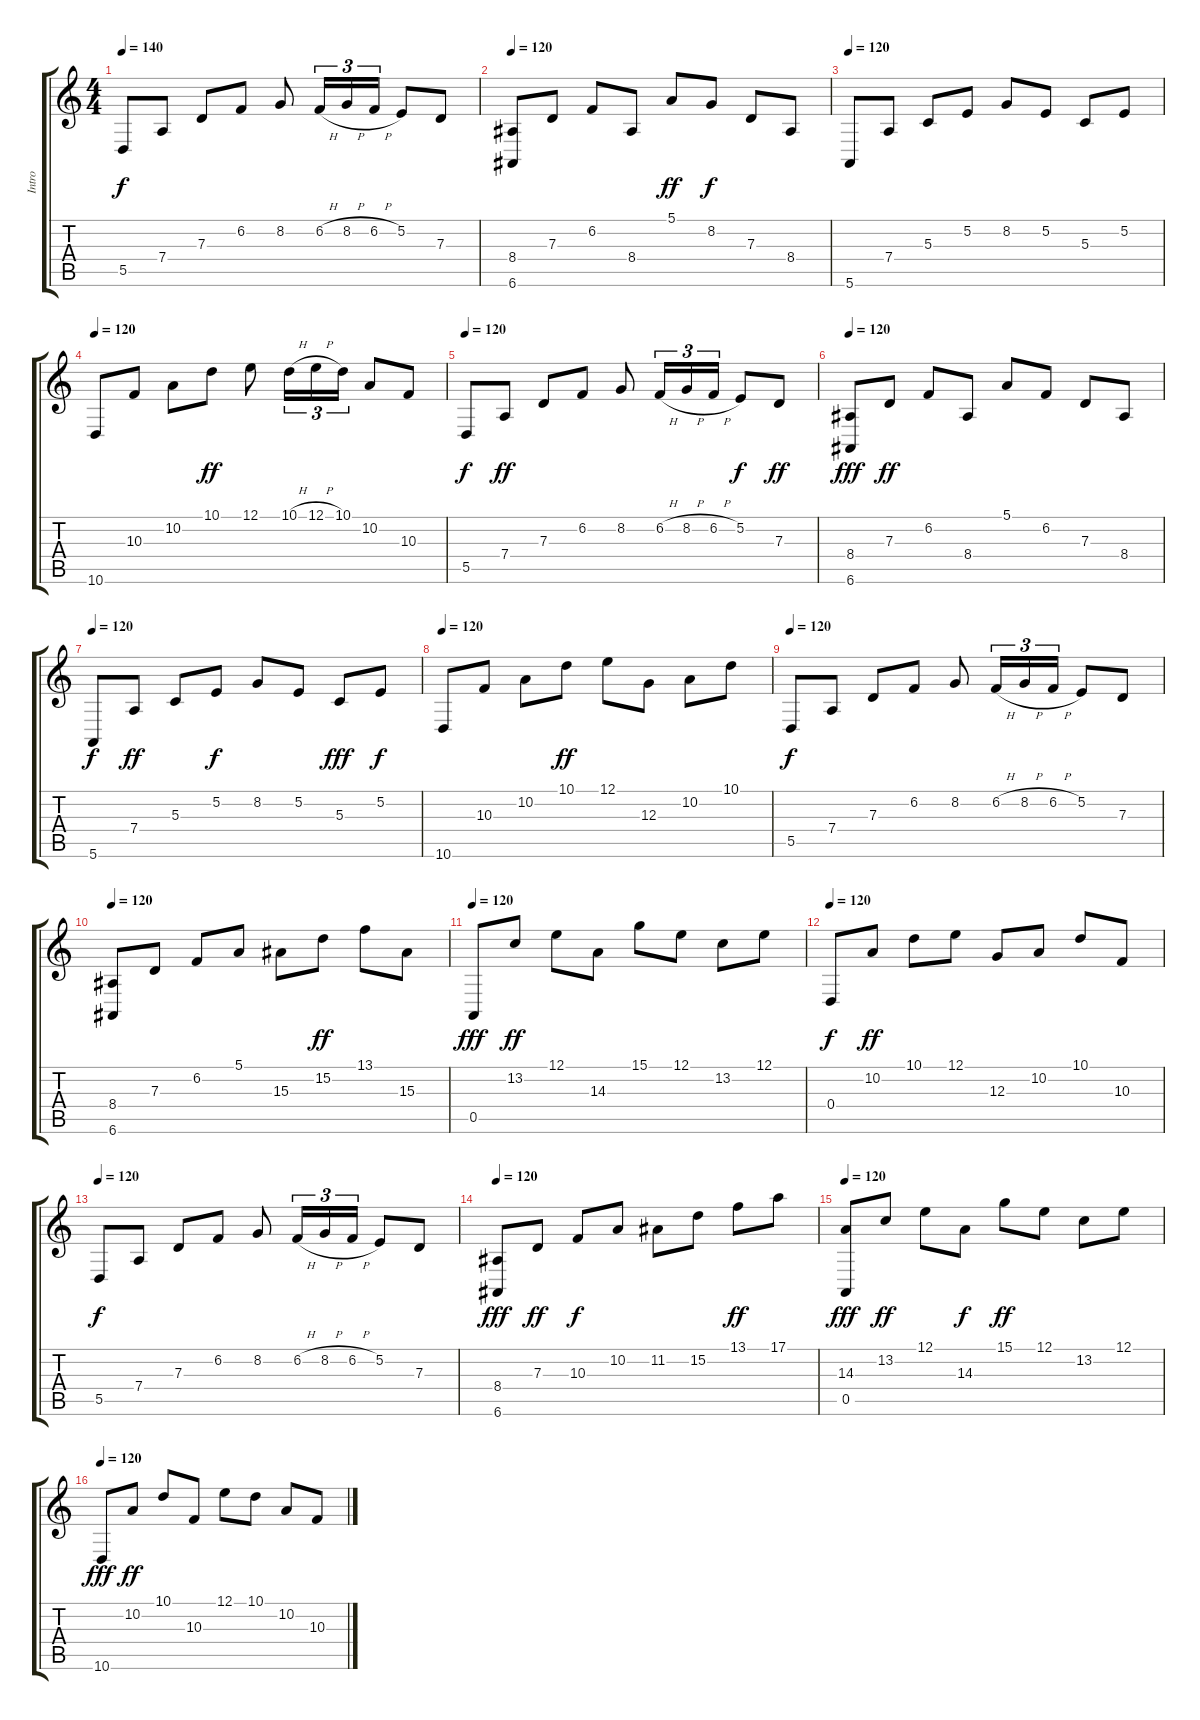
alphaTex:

\track ("Intro" "Intro") {instrument electricpiano2}
\staff {score tabs}
\tuning (E4 B3 G3 D3 A2 E2) {hide}
\ts (4 4)
\tempo 140
\tempo 120
\tempo 140
\clef g2
\ks c
5.5.8{dy f instrument electricpiano2} 7.4.8 7.3.8 6.2.8 8.2.8 6.2{h}.16{tu (3 2)} 8.2{h}.16{tu (3 2)} 6.2{h}.16{tu (3 2)} 5.2.8 7.3.8 |
\tempo 120
(8.4 6.6).8 7.3.8 6.2.8 8.4.8 5.1.8{dy ff} 8.2.8{dy f} 7.3.8 8.4.8 |
\tempo 120
5.6.8 7.4.8 5.3.8 5.2.8 8.2.8 5.2.8 5.3.8 5.2.8 |
\tempo 120
10.6.8 10.3.8 10.2.8 10.1.8{dy ff} 12.1.8 10.1{h}.16{tu (3 2)} 12.1{h}.16{tu (3 2)} 10.1.16{tu (3 2)} 10.2.8 10.3.8 |
\tempo 120
5.5.8{dy f} 7.4.8{dy ff} 7.3.8 6.2.8 8.2.8 6.2{h}.16{tu (3 2)} 8.2{h}.16{tu (3 2)} 6.2{h}.16{tu (3 2)} 5.2.8{dy f} 7.3.8{dy ff} |
\tempo 120
(8.4 6.6).8{dy fff} 7.3.8{dy ff} 6.2.8 8.4.8 5.1.8 6.2.8 7.3.8 8.4.8 |
\tempo 120
5.6.8{dy f} 7.4.8{dy ff} 5.3.8 5.2.8{dy f} 8.2.8 5.2.8 5.3.8{dy fff} 5.2.8{dy f} |
\tempo 120
10.6.8 10.3.8 10.2.8 10.1.8{dy ff} 12.1.8 12.3.8 10.2.8 10.1.8 |
\tempo 120
5.5.8{dy f} 7.4.8 7.3.8 6.2.8 8.2.8 6.2{h}.16{tu (3 2)} 8.2{h}.16{tu (3 2)} 6.2{h}.16{tu (3 2)} 5.2.8 7.3.8 |
\tempo 120
(8.4 6.6).8 7.3.8 6.2.8 5.1.8 15.3.8 15.2.8{dy ff} 13.1.8 15.3.8 |
\tempo 120
0.5.8{dy fff} 13.2.8{dy ff} 12.1.8 14.3.8 15.1.8 12.1.8 13.2.8 12.1.8 |
\tempo 120
0.4.8{dy f} 10.2.8{dy ff} 10.1.8 12.1.8 12.3.8 10.2.8 10.1.8 10.3.8 |
\tempo 120
5.5.8{dy f} 7.4.8 7.3.8 6.2.8 8.2.8 6.2{h}.16{tu (3 2)} 8.2{h}.16{tu (3 2)} 6.2{h}.16{tu (3 2)} 5.2.8 7.3.8 |
\tempo 120
(8.4 6.6).8{dy fff} 7.3.8{dy ff} 10.3.8{dy f} 10.2.8 11.2.8 15.2.8 13.1.8{dy ff} 17.1.8 |
\tempo 120
(14.3 0.5).8{dy fff} 13.2.8{dy ff} 12.1.8 14.3.8{dy f} 15.1.8{dy ff} 12.1.8 13.2.8 12.1.8 |
\tempo 120
10.6.8{dy fff} 10.2.8{dy ff} 10.1.8 10.3.8 12.1.8 10.1.8 10.2.8 10.3.8
